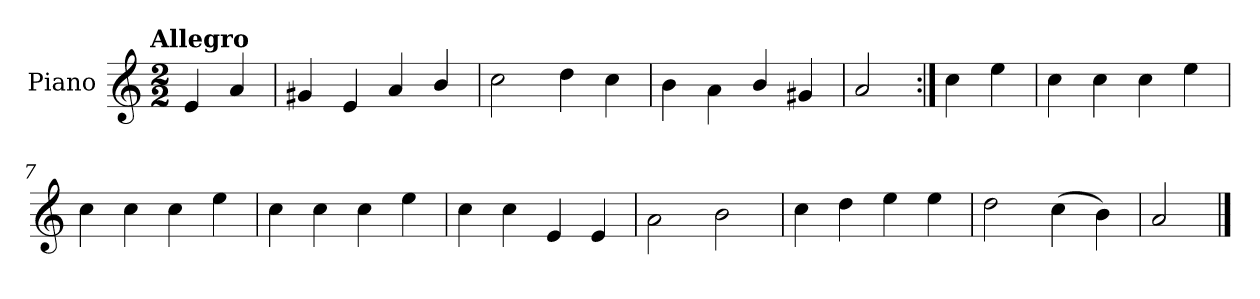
**kern
*part1
*staff1
*I"Piano
*I'Pno.
*clefG2
*k[]
!!LO:TX:omd:t=Allegro
*M2/2
*MM144
=
4e/
4a/
=1
4g#X/
4e/
4a/
4b/
=2
2cc\
4dd\
4cc\
=3
4b\
4a\
4b/
4g#X/
!!LO:LB:g=z
=4
2a/
=5:|!
4cc\
4ee\
=6
4cc\
4cc\
4cc\
4ee\
=7
4cc\
4cc\
4cc\
4ee\
=8
4cc\
4cc\
4cc\
4ee\
=9
4cc\
4cc\
4e/
4e/
!!LO:LB:g=z
=10
2a\
2b\
=11
4cc\
4dd\
4ee\
4ee\
=12
2dd\
(>4cc\
4b\)
=13
2a/
==
*-
